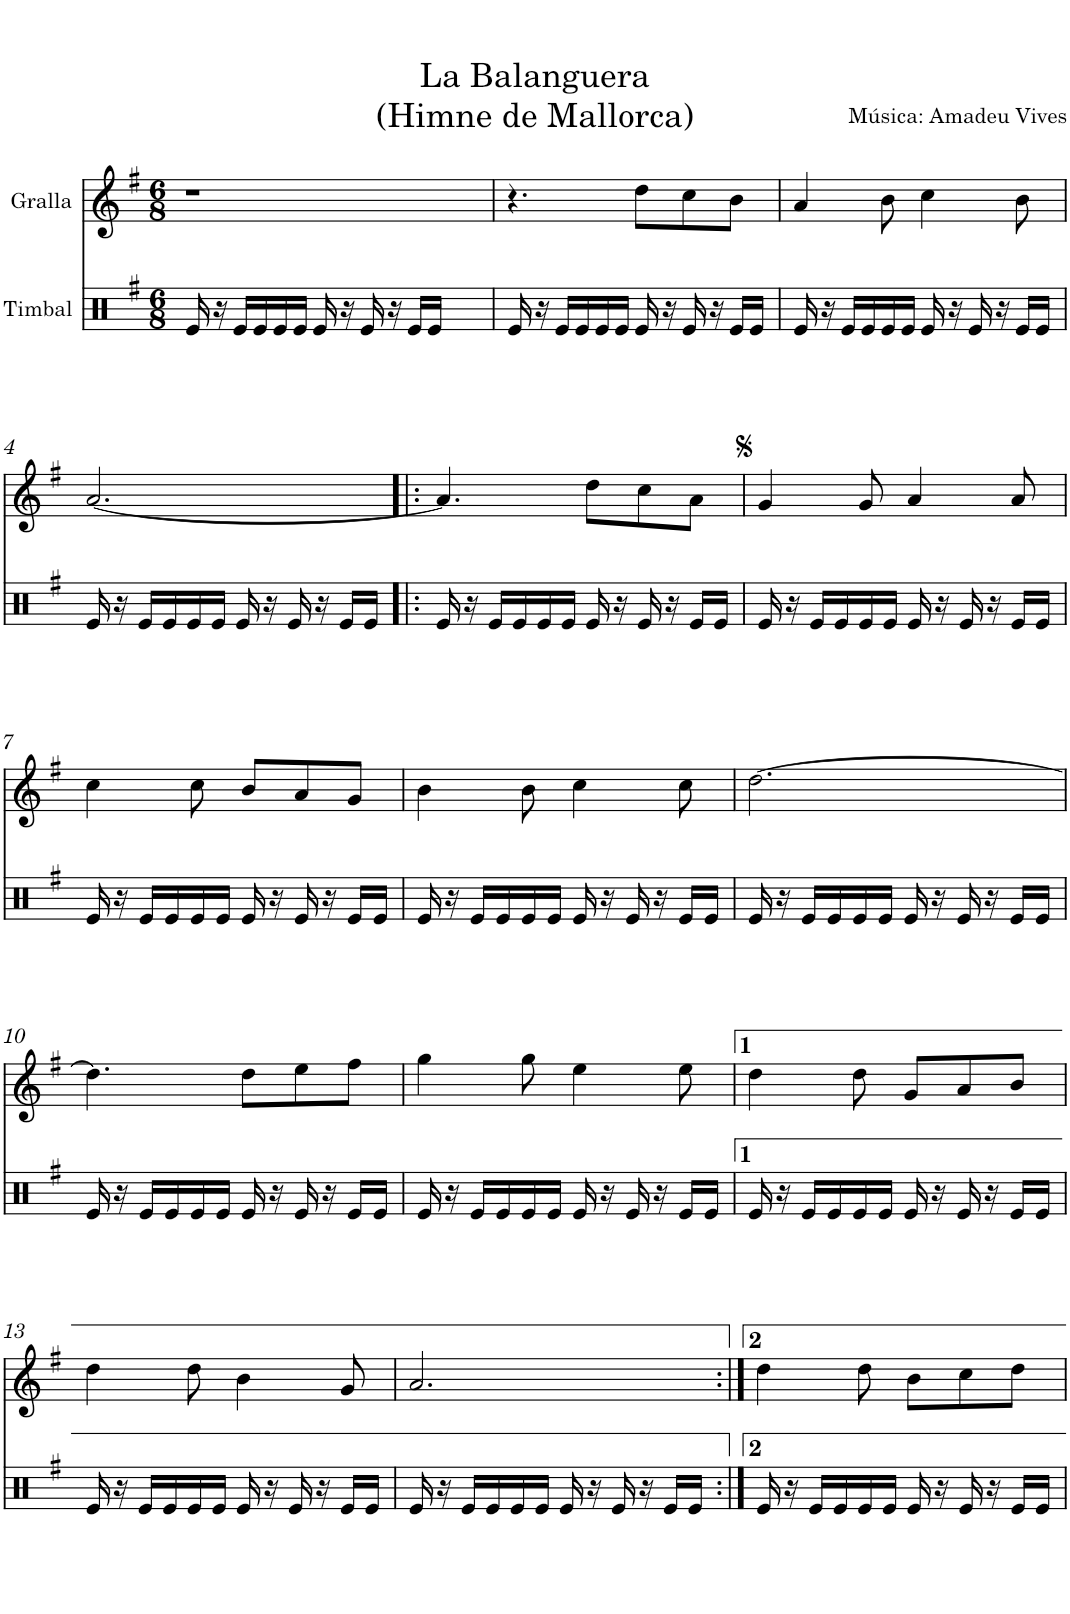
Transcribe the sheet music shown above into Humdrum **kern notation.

**kern	**kern
*part2	*part1
*staff2	*staff1
*I"Timbal	*I"Gralla
*clefX	*clefG2
*k[f#]	*k[f#]
*M6/8	*M6/8
=1	=1
16e/	2.r
16r	.
16e/LL	.
16e/	.
16e/	.
16e/JJ	.
16e/	.
16r	.
16e/	.
16r	.
16e/LL	.
16e/JJ	.
4ryy	4ryy
=2	=2
16e/	4.r
16r	.
16e/LL	.
16e/	.
16e/	.
16e/JJ	.
16e/	8dd\L
16r	.
16e/	8cc\
16r	.
16e/LL	8b\J
16e/JJ	.
=3	=3
16e/	4a/
16r	.
16e/LL	.
16e/	.
16e/	8b\
16e/JJ	.
16e/	4cc\
16r	.
16e/	.
16r	.
16e/LL	8b\
16e/JJ	.
!!LO:LB:g=z
=4	=4
16e/	[2.a/
16r	.
16e/LL	.
16e/	.
16e/	.
16e/JJ	.
16e/	.
16r	.
16e/	.
16r	.
16e/LL	.
16e/JJ	.
=5!|:	=5!|:
16e/	4.a/]
16r	.
16e/LL	.
16e/	.
16e/	.
16e/JJ	.
16e/	8dd\L
16r	.
16e/	8cc\
16r	.
16e/LL	8a\J
16e/JJ	.
=6	=6
16e/	4g/
16r	.
16e/LL	.
16e/	.
16e/	8g/
16e/JJ	.
16e/	4a/
16r	.
16e/	.
16r	.
16e/LL	8a/
16e/JJ	.
!!LO:LB:g=z
=7	=7
16e/	4cc\
16r	.
16e/LL	.
16e/	.
16e/	8cc\
16e/JJ	.
16e/	8b/L
16r	.
16e/	8a/
16r	.
16e/LL	8g/J
16e/JJ	.
=8	=8
16e/	4b\
16r	.
16e/LL	.
16e/	.
16e/	8b\
16e/JJ	.
16e/	4cc\
16r	.
16e/	.
16r	.
16e/LL	8cc\
16e/JJ	.
=9	=9
16e/	[2.dd\
16r	.
16e/LL	.
16e/	.
16e/	.
16e/JJ	.
16e/	.
16r	.
16e/	.
16r	.
16e/LL	.
16e/JJ	.
!!LO:LB:g=z
=10	=10
16e/	4.dd\]
16r	.
16e/LL	.
16e/	.
16e/	.
16e/JJ	.
16e/	8dd\L
16r	.
16e/	8ee\
16r	.
16e/LL	8ff#\J
16e/JJ	.
=11	=11
16e/	4gg\
16r	.
16e/LL	.
16e/	.
16e/	8gg\
16e/JJ	.
16e/	4ee\
16r	.
16e/	.
16r	.
16e/LL	8ee\
16e/JJ	.
=12	=12
16e/	4dd\
16r	.
16e/LL	.
16e/	.
16e/	8dd\
16e/JJ	.
16e/	8g/L
16r	.
16e/	8a/
16r	.
16e/LL	8b/J
16e/JJ	.
!!LO:LB:g=z
=13	=13
16e/	4dd\
16r	.
16e/LL	.
16e/	.
16e/	8dd\
16e/JJ	.
16e/	4b\
16r	.
16e/	.
16r	.
16e/LL	8g/
16e/JJ	.
=14	=14
16e/	2.a/
16r	.
16e/LL	.
16e/	.
16e/	.
16e/JJ	.
16e/	.
16r	.
16e/	.
16r	.
16e/LL	.
16e/JJ	.
=15:|!	=15:|!
16e/	4dd\
16r	.
16e/LL	.
16e/	.
16e/	8dd\
16e/JJ	.
16e/	8b\L
16r	.
16e/	8cc\
16r	.
16e/LL	8dd\J
16e/JJ	.
=	=
*-	*-
